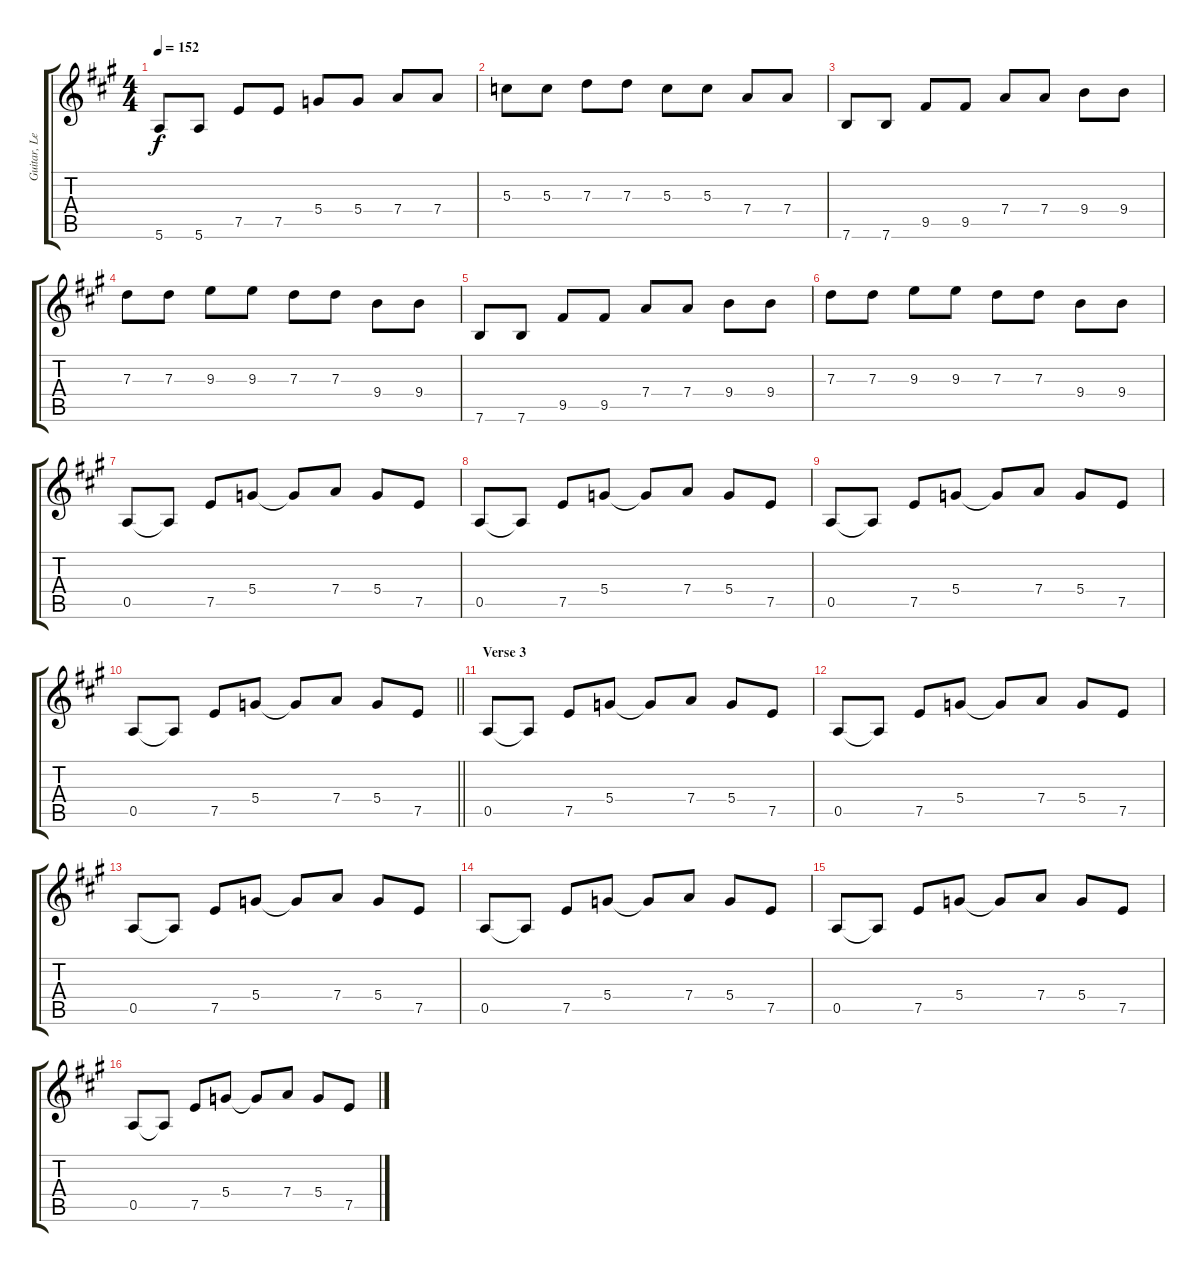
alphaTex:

\track ("Guitar, Lead" "Guitar, Le") {instrument distortionguitar}
\staff {score tabs}
\tuning (E4 B3 G3 D3 A2 E2) {hide}
\ts (4 4)
\tempo 152
\clef g2
\ks a
5.6.8{dy f} 5.6.8 7.5.8 7.5.8 5.4.8 5.4.8 7.4.8 7.4.8 |
5.3.8 5.3.8 7.3.8 7.3.8 5.3.8 5.3.8 7.4.8 7.4.8 |
7.6.8 7.6.8 9.5.8 9.5.8 7.4.8 7.4.8 9.4.8 9.4.8 |
7.3.8 7.3.8 9.3.8 9.3.8 7.3.8 7.3.8 9.4.8 9.4.8 |
7.6.8 7.6.8 9.5.8 9.5.8 7.4.8 7.4.8 9.4.8 9.4.8 |
7.3.8 7.3.8 9.3.8 9.3.8 7.3.8 7.3.8 9.4.8 9.4.8 |
0.5.8 0.5{t}.8 7.5.8 5.4.8 5.4{t}.8 7.4.8 5.4.8 7.5.8 |
0.5.8 0.5{t}.8 7.5.8 5.4.8 5.4{t}.8 7.4.8 5.4.8 7.5.8 |
0.5.8 0.5{t}.8 7.5.8 5.4.8 5.4{t}.8 7.4.8 5.4.8 7.5.8 |
\barLineRight lightlight
0.5.8 0.5{t}.8 7.5.8 5.4.8 5.4{t}.8 7.4.8 5.4.8 7.5.8 |
\section ("" "Verse 3")
0.5.8 0.5{t}.8 7.5.8 5.4.8 5.4{t}.8 7.4.8 5.4.8 7.5.8 |
0.5.8 0.5{t}.8 7.5.8 5.4.8 5.4{t}.8 7.4.8 5.4.8 7.5.8 |
0.5.8 0.5{t}.8 7.5.8 5.4.8 5.4{t}.8 7.4.8 5.4.8 7.5.8 |
0.5.8 0.5{t}.8 7.5.8 5.4.8 5.4{t}.8 7.4.8 5.4.8 7.5.8 |
0.5.8 0.5{t}.8 7.5.8 5.4.8 5.4{t}.8 7.4.8 5.4.8 7.5.8 |
0.5.8 0.5{t}.8 7.5.8 5.4.8 5.4{t}.8 7.4.8 5.4.8 7.5.8
